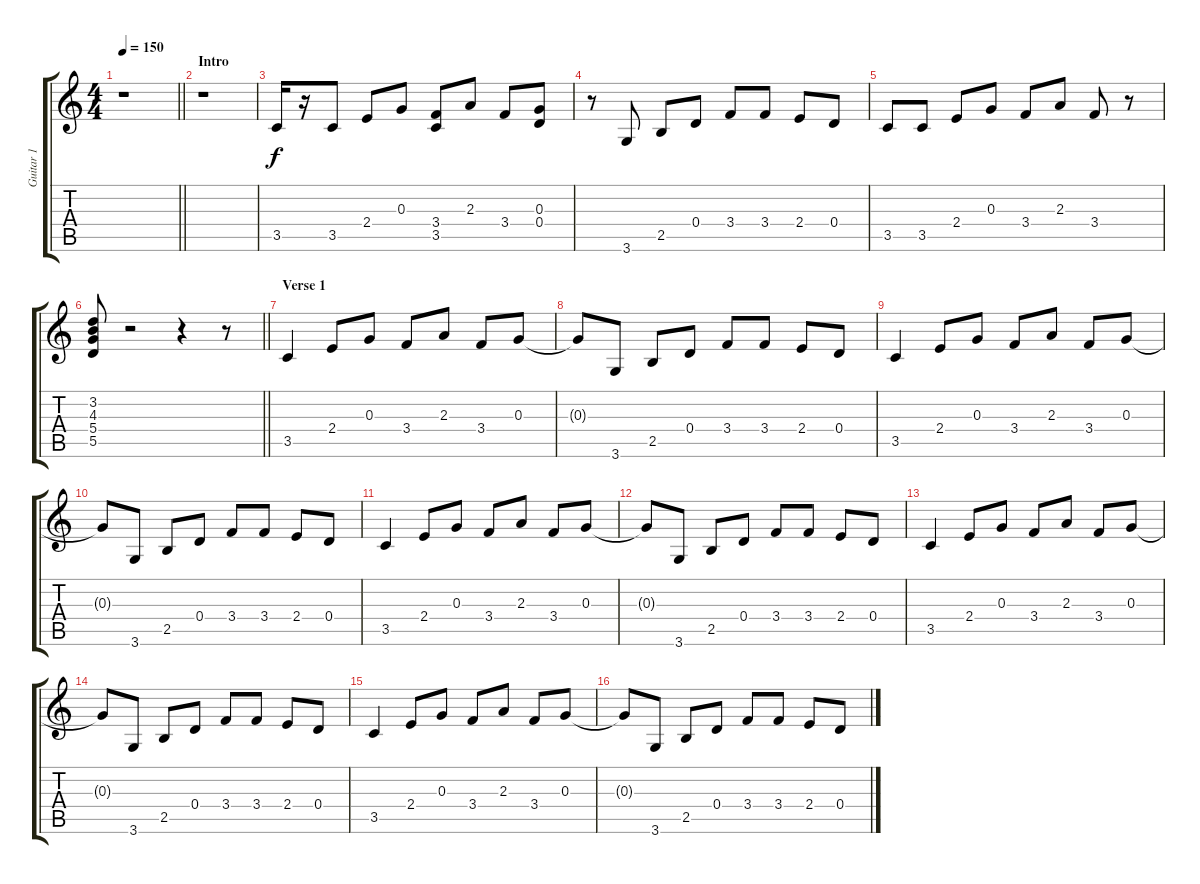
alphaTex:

\track ("Guitar 1" "Guitar 1") {instrument electricguitarclean}
\staff {score tabs}
\tuning (E4 B3 G3 D3 A2 E2) {hide}
\ts (4 4)
\tempo 150
\clef g2
\barLineRight lightlight
\ks c
r.1{dy f instrument electricguitarclean} |
\section ("" "Intro")
r.1 |
3.5.16 r.16 3.5.8 2.4.8 0.3.8 (3.4 3.5).8 2.3.8 3.4.8 (0.3 0.4).8 |
r.8 3.6.8 2.5.8 0.4.8 3.4.8 3.4.8 2.4.8 0.4.8 |
3.5.8 3.5.8 2.4.8 0.3.8 3.4.8 2.3.8 3.4.8 r.8 |
\barLineRight lightlight
(3.2 4.3 5.4 5.5).8 r.2 r.4 r.8 |
\section ("" "Verse 1")
3.5.4 2.4.8 0.3.8 3.4.8 2.3.8 3.4.8 0.3.8 |
0.3{t}.8 3.6.8 2.5.8 0.4.8 3.4.8 3.4.8 2.4.8 0.4.8 |
3.5.4 2.4.8 0.3.8 3.4.8 2.3.8 3.4.8 0.3.8 |
0.3{t}.8 3.6.8 2.5.8 0.4.8 3.4.8 3.4.8 2.4.8 0.4.8 |
3.5.4 2.4.8 0.3.8 3.4.8 2.3.8 3.4.8 0.3.8 |
0.3{t}.8 3.6.8 2.5.8 0.4.8 3.4.8 3.4.8 2.4.8 0.4.8 |
3.5.4 2.4.8 0.3.8 3.4.8 2.3.8 3.4.8 0.3.8 |
0.3{t}.8 3.6.8 2.5.8 0.4.8 3.4.8 3.4.8 2.4.8 0.4.8 |
3.5.4 2.4.8 0.3.8 3.4.8 2.3.8 3.4.8 0.3.8 |
0.3{t}.8 3.6.8 2.5.8 0.4.8 3.4.8 3.4.8 2.4.8 0.4.8
